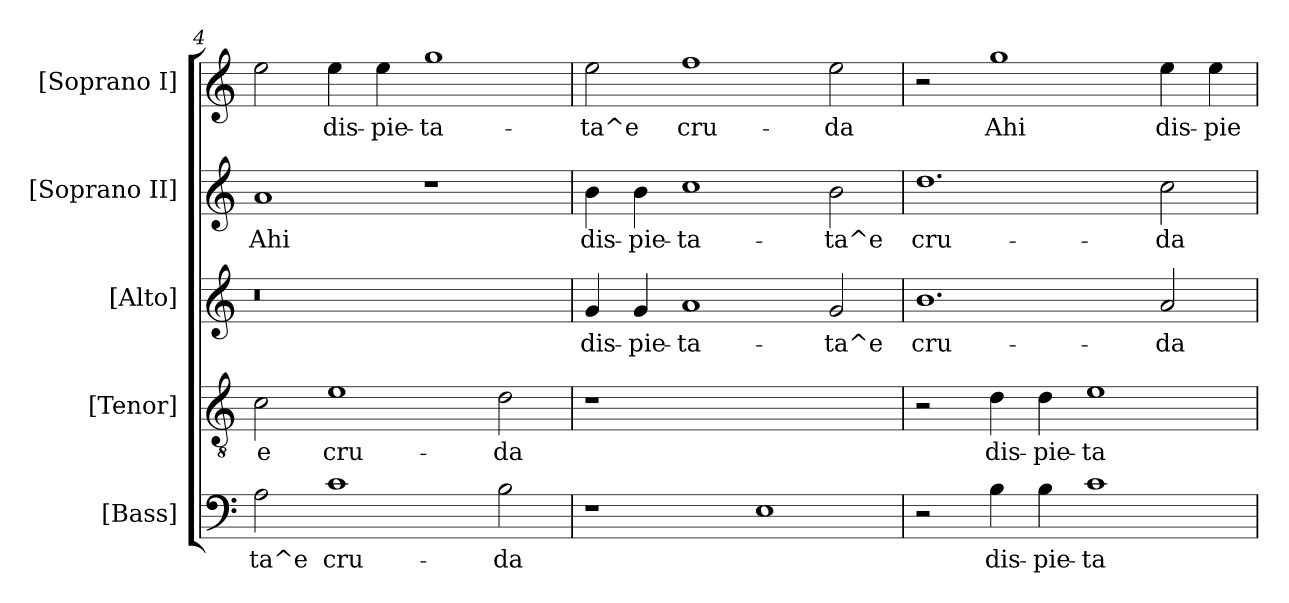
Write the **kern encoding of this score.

**kern	**text	**kern	**text	**kern	**text	**kern	**text	**kern	**text
*part5	*part5	*part4	*part4	*part3	*part3	*part2	*part2	*part1	*part1
*staff5	*staff5	*staff4	*staff4	*staff3	*staff3	*staff2	*staff2	*staff1	*staff1
*I"[Bass]	*	*I"[Tenor]	*	*I"[Alto]	*	*I"[Soprano II]	*	*I"[Soprano I]	*
*clefF4	*	*clefGv2	*	*clefG2	*	*clefG2	*	*clefG2	*
*k[]	*	*k[]	*	*k[]	*	*k[]	*	*k[]	*
*C:	*	*C:	*	*C:	*	*C:	*	*C:	*
=4	=4	=4	=4	=4	=4	=4	=4	=4	=4
!	!LO:LY:b:cj	!	!LO:LY:b:cj	!	!	!	!LO:LY:b:cj	!	!LO:LY:b:cj
2A\	-ta^e	2c\	e	0r	.	1a	Ahi	2ee\	.
!	!LO:LY:b:cj	!	!LO:LY:b:cj	!	!	!	!	!	!LO:LY:b:cj
1c	cru-	1e	cru-	.	.	.	.	4ee\	dis-
!	!	!	!	!	!	!	!	!	!LO:LY:b:cj
.	.	.	.	.	.	.	.	4ee\	-pie-
!	!	!	!	!	!	!	!	!	!LO:LY:b:cj
.	.	.	.	.	.	1r	.	1gg	-ta-
!	!LO:LY:b:cj	!	!LO:LY:b:cj	!	!	!	!	!	!
2B\	-da	2d\	-da	.	.	.	.	.	.
!!LO:PB:g=z
=5	=5	=5	=5	=5	=5	=5	=5	=5	=5
!	!	!	!	!	!LO:LY:b:cj	!	!LO:LY:b:cj	!	!LO:LY:b:cj
1r	.	1r	.	4g/	dis-	4b\	dis-	2ee\	-ta^e
!	!	!	!	!	!LO:LY:b:cj	!	!LO:LY:b:cj	!	!
.	.	.	.	4g/	-pie-	4b\	-pie-	.	.
!	!	!	!	!	!LO:LY:b:cj	!	!LO:LY:b:cj	!	!LO:LY:b:cj
.	.	.	.	1a	-ta-	1cc	-ta-	1ff	cru-
!	!LO:LY:b:cj	!	!	!	!	!	!	!	!
1E	.	1ryy	.	.	.	.	.	.	.
!	!	!	!	!	!LO:LY:b:cj	!	!LO:LY:b:cj	!	!LO:LY:b:cj
.	.	.	.	2g/	-ta^e	2b\	-ta^e	2ee\	-da
=6	=6	=6	=6	=6	=6	=6	=6	=6	=6
!	!	!	!	!	!LO:LY:b:cj	!	!LO:LY:b:cj	!	!
2r	.	2r	.	1.b	cru-	1.dd	cru-	2r	.
!	!LO:LY:b:cj	!	!LO:LY:b:cj	!	!	!	!	!	!LO:LY:b:cj
4B\	dis-	4d\	dis-	.	.	.	.	1gg	Ahi
!	!LO:LY:b:cj	!	!LO:LY:b:cj	!	!	!	!	!	!
4B\	-pie-	4d\	-pie-	.	.	.	.	.	.
!	!LO:LY:b:cj	!	!LO:LY:b:cj	!	!	!	!	!	!
1c	-ta-	1e	-ta-	.	.	.	.	.	.
!	!	!	!	!	!LO:LY:b:cj	!	!LO:LY:b:cj	!	!LO:LY:b:cj
.	.	.	.	2a/	-da	2cc\	-da	4ee\	dis-
!	!	!	!	!	!	!	!	!	!LO:LY:b:cj
.	.	.	.	.	.	.	.	4ee\	-pie-
=	=	=	=	=	=	=	=	=	=
*-	*-	*-	*-	*-	*-	*-	*-	*-	*-
